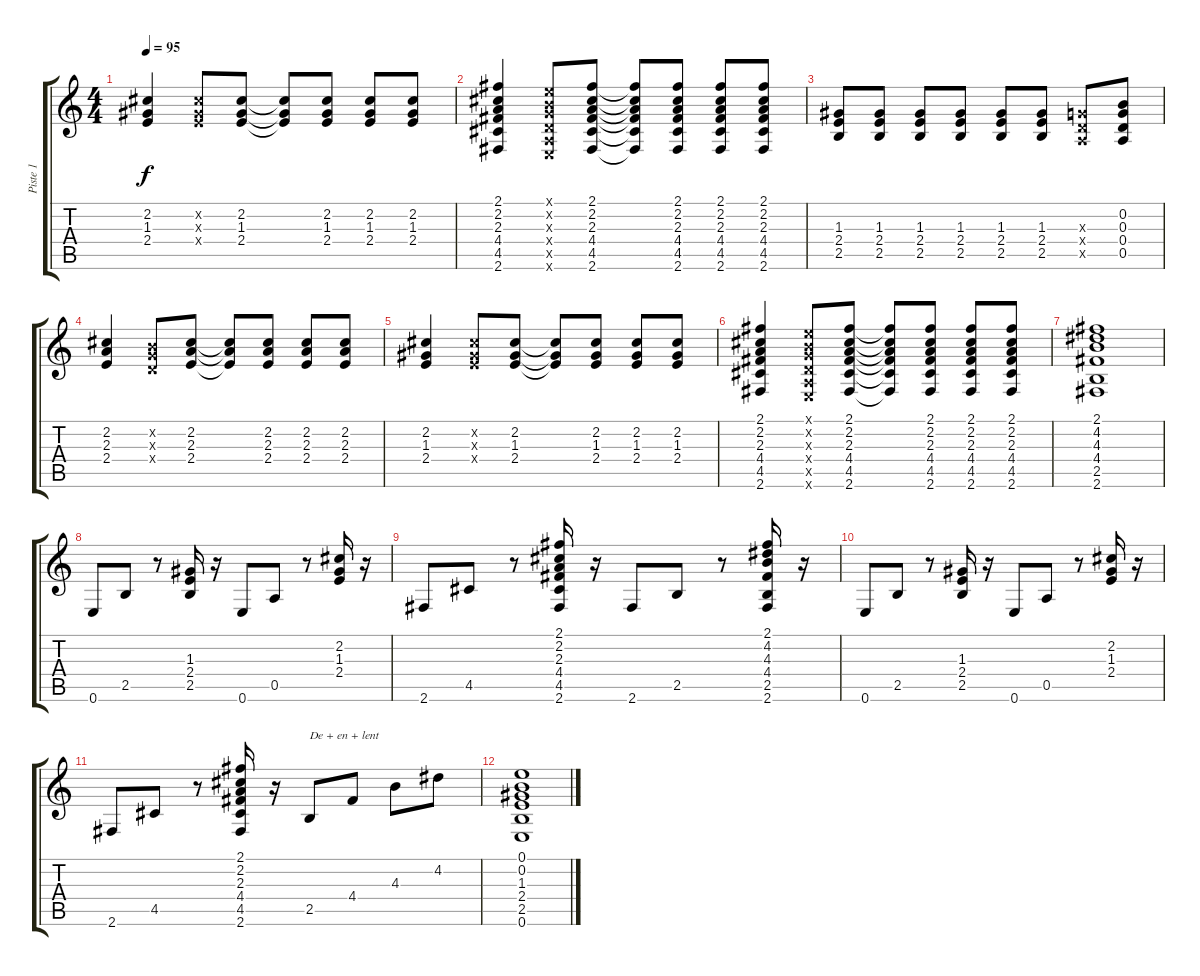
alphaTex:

\track ("Piste 1" "Piste 1") {instrument distortionguitar}
\staff {score tabs}
\tuning (E4 B3 G3 D3 A2 E2) {hide}
\ts (4 4)
\tempo 95
\clef g2
\ks c
(2.2 1.3 2.4).4{dy f} (2.2{x} 1.3{x} 2.4{x}).8 (2.2 1.3 2.4).8 (2.2{t} 1.3{t} 2.4{t}).8 (2.2 1.3 2.4).8 (2.2 1.3 2.4).8 (2.2 1.3 2.4).8 |
(2.1 2.2 2.3 4.4 4.5 2.6).4 (0.1{x} 0.2{x} 0.3{x} 0.4{x} 0.5{x} 0.6{x}).8 (2.1 2.2 2.3 4.4 4.5 2.6).8 (2.1{t} 2.2{t} 2.3{t} 4.4{t} 4.5{t} 2.6{t}).8 (2.1 2.2 2.3 4.4 4.5 2.6).8 (2.1 2.2 2.3 4.4 4.5 2.6).8 (2.1 2.2 2.3 4.4 4.5 2.6).8 |
(1.3 2.4 2.5).8 (1.3 2.4 2.5).8 (1.3 2.4 2.5).8 (1.3 2.4 2.5).8 (1.3 2.4 2.5).8 (1.3 2.4 2.5).8 (0.3{x} 0.4{x} 0.5{x}).8 (0.2 0.3 0.4 0.5).8 |
(2.2 2.3 2.4).4 (0.2{x} 0.3{x} 0.4{x}).8 (2.2 2.3 2.4).8 (2.2{t} 2.3{t} 2.4{t}).8 (2.2 2.3 2.4).8 (2.2 2.3 2.4).8 (2.2 2.3 2.4).8 |
(2.2 1.3 2.4).4 (2.2{x} 1.3{x} 2.4{x}).8 (2.2 1.3 2.4).8 (2.2{t} 1.3{t} 2.4{t}).8 (2.2 1.3 2.4).8 (2.2 1.3 2.4).8 (2.2 1.3 2.4).8 |
(2.1 2.2 2.3 4.4 4.5 2.6).4 (0.1{x} 0.2{x} 0.3{x} 0.4{x} 0.5{x} 0.6{x}).8 (2.1 2.2 2.3 4.4 4.5 2.6).8 (2.1{t} 2.2{t} 2.3{t} 4.4{t} 4.5{t} 2.6{t}).8 (2.1 2.2 2.3 4.4 4.5 2.6).8 (2.1 2.2 2.3 4.4 4.5 2.6).8 (2.1 2.2 2.3 4.4 4.5 2.6).8 |
(2.1 4.2 4.3 4.4 2.5 2.6).1 |
0.6.8 2.5.8 r.8 (1.3 2.4 2.5).16 r.16 0.6.8 0.5.8 r.8 (2.2 1.3 2.4).16 r.16 |
2.6.8 4.5.8 r.8 (2.1 2.2 2.3 4.4 4.5 2.6).16 r.16 2.6.8 2.5.8 r.8 (2.1 4.2 4.3 4.4 2.5 2.6).16 r.16 |
0.6.8 2.5.8 r.8 (1.3 2.4 2.5).16 r.16 0.6.8 0.5.8 r.8 (2.2 1.3 2.4).16 r.16 |
2.6.8 4.5.8 r.8 (2.1 2.2 2.3 4.4 4.5 2.6).16 r.16 2.5.8{txt "De + en + lent"} 4.4.8 4.3.8 4.2.8 |
(0.1 0.2 1.3 2.4 2.5 0.6).1
